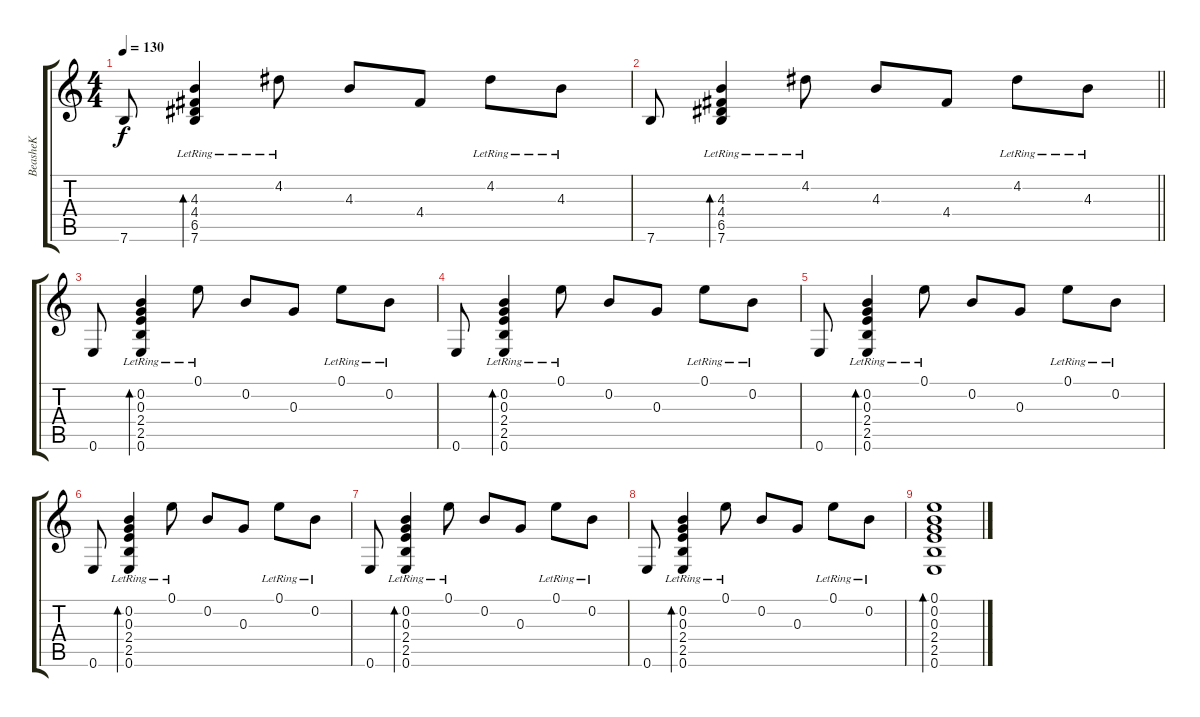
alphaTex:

\track ("BeasheK" "BeasheK") {instrument acousticguitarsteel}
\staff {score tabs}
\tuning (E4 B3 G3 D3 A2 E2) {hide}
\ts (4 4)
\tempo 130
\clef g2
\ks c
7.6.8{dy f} (4.3{lr} 4.4{lr} 6.5{lr} 7.6{lr}).4{bd 480} 4.2{lr}.8 4.3.8 4.4.8 4.2{lr}.8 4.3{lr}.8 |
\barLineRight lightlight
7.6.8 (4.3{lr} 4.4{lr} 6.5{lr} 7.6{lr}).4{bd 480} 4.2{lr}.8 4.3.8 4.4.8 4.2{lr}.8 4.3{lr}.8 |
0.6.8 (0.2{lr} 0.3{lr} 2.4{lr} 2.5{lr} 0.6{lr}).4{bd 480} 0.1{lr}.8 0.2.8 0.3.8 0.1{lr}.8 0.2{lr}.8 |
0.6.8 (0.2{lr} 0.3{lr} 2.4{lr} 2.5{lr} 0.6{lr}).4{bd 480} 0.1{lr}.8 0.2.8 0.3.8 0.1{lr}.8 0.2{lr}.8 |
0.6.8 (0.2{lr} 0.3{lr} 2.4{lr} 2.5{lr} 0.6{lr}).4{bd 480} 0.1{lr}.8 0.2.8 0.3.8 0.1{lr}.8 0.2{lr}.8 |
0.6.8 (0.2{lr} 0.3{lr} 2.4{lr} 2.5{lr} 0.6{lr}).4{bd 480} 0.1{lr}.8 0.2.8 0.3.8 0.1{lr}.8 0.2{lr}.8 |
0.6.8 (0.2{lr} 0.3{lr} 2.4{lr} 2.5{lr} 0.6{lr}).4{bd 480} 0.1{lr}.8 0.2.8 0.3.8 0.1{lr}.8 0.2{lr}.8 |
0.6.8 (0.2{lr} 0.3{lr} 2.4{lr} 2.5{lr} 0.6{lr}).4{bd 480} 0.1{lr}.8 0.2.8 0.3.8 0.1{lr}.8 0.2{lr}.8 |
(0.1 0.2 0.3 2.4 2.5 0.6).1{bd 480}
